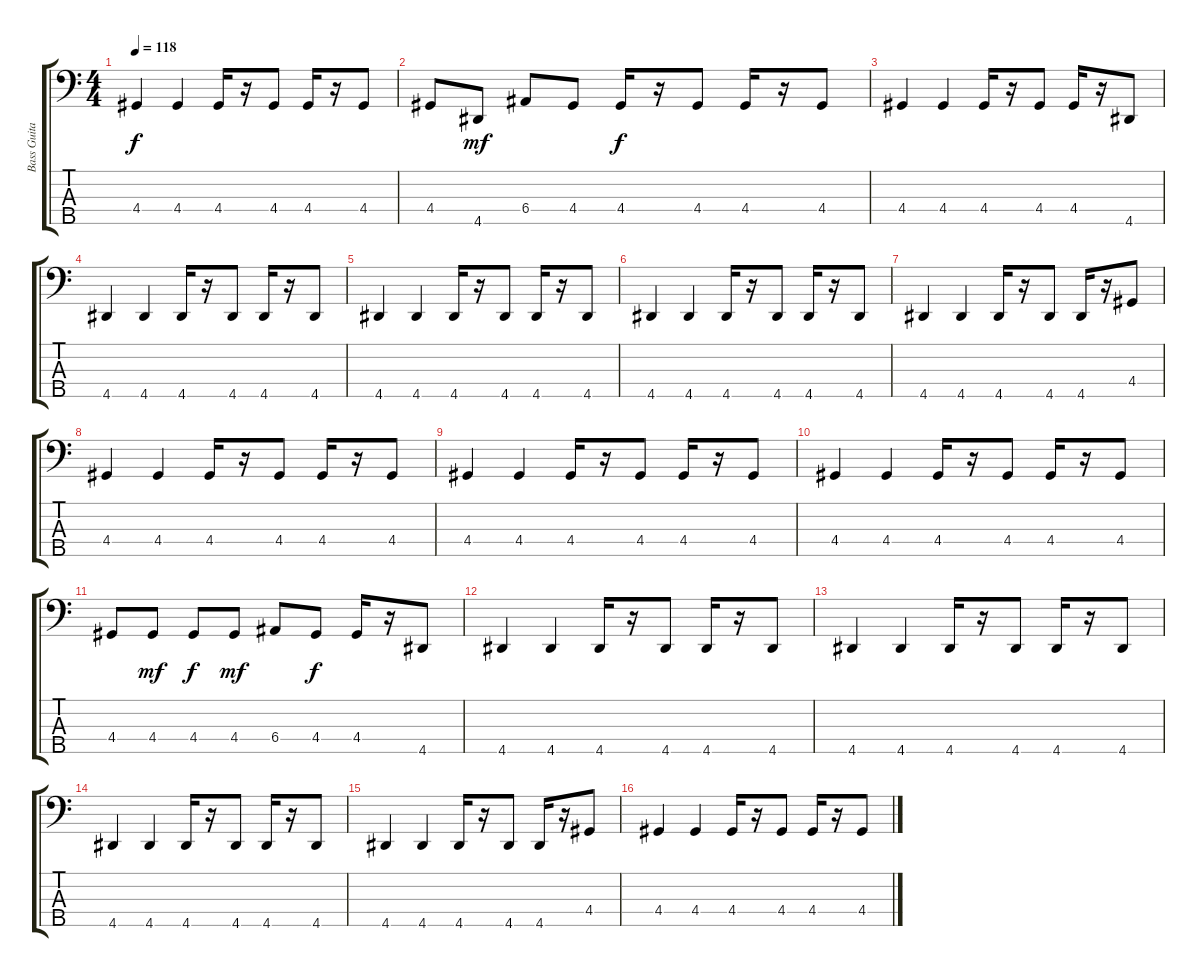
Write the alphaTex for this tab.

\track ("Bass Guitar" "Bass Guita") {instrument electricbassfinger}
\staff {score tabs}
\tuning (G2 D2 A1 E1 B0) {hide}
\ts (4 4)
\tempo 118
\clef f4
\ks c
4.4.4{dy f} 4.4.4 4.4.16 r.16 4.4.8 4.4.16 r.16 4.4.8 |
4.4.8 4.5.8{dy mf} 6.4.8 4.4.8 4.4.16{dy f} r.16 4.4.8 4.4.16 r.16 4.4.8 |
4.4.4 4.4.4 4.4.16 r.16 4.4.8 4.4.16 r.16 4.5.8 |
4.5.4 4.5.4 4.5.16 r.16 4.5.8 4.5.16 r.16 4.5.8 |
4.5.4 4.5.4 4.5.16 r.16 4.5.8 4.5.16 r.16 4.5.8 |
4.5.4 4.5.4 4.5.16 r.16 4.5.8 4.5.16 r.16 4.5.8 |
4.5.4 4.5.4 4.5.16 r.16 4.5.8 4.5.16 r.16 4.4.8 |
4.4.4 4.4.4 4.4.16 r.16 4.4.8 4.4.16 r.16 4.4.8 |
4.4.4 4.4.4 4.4.16 r.16 4.4.8 4.4.16 r.16 4.4.8 |
4.4.4 4.4.4 4.4.16 r.16 4.4.8 4.4.16 r.16 4.4.8 |
4.4.8 4.4.8{dy mf} 4.4.8{dy f} 4.4.8{dy mf} 6.4.8 4.4.8{dy f} 4.4.16 r.16 4.5.8 |
4.5.4 4.5.4 4.5.16 r.16 4.5.8 4.5.16 r.16 4.5.8 |
4.5.4 4.5.4 4.5.16 r.16 4.5.8 4.5.16 r.16 4.5.8 |
4.5.4 4.5.4 4.5.16 r.16 4.5.8 4.5.16 r.16 4.5.8 |
4.5.4 4.5.4 4.5.16 r.16 4.5.8 4.5.16 r.16 4.4.8 |
4.4.4 4.4.4 4.4.16 r.16 4.4.8 4.4.16 r.16 4.4.8
